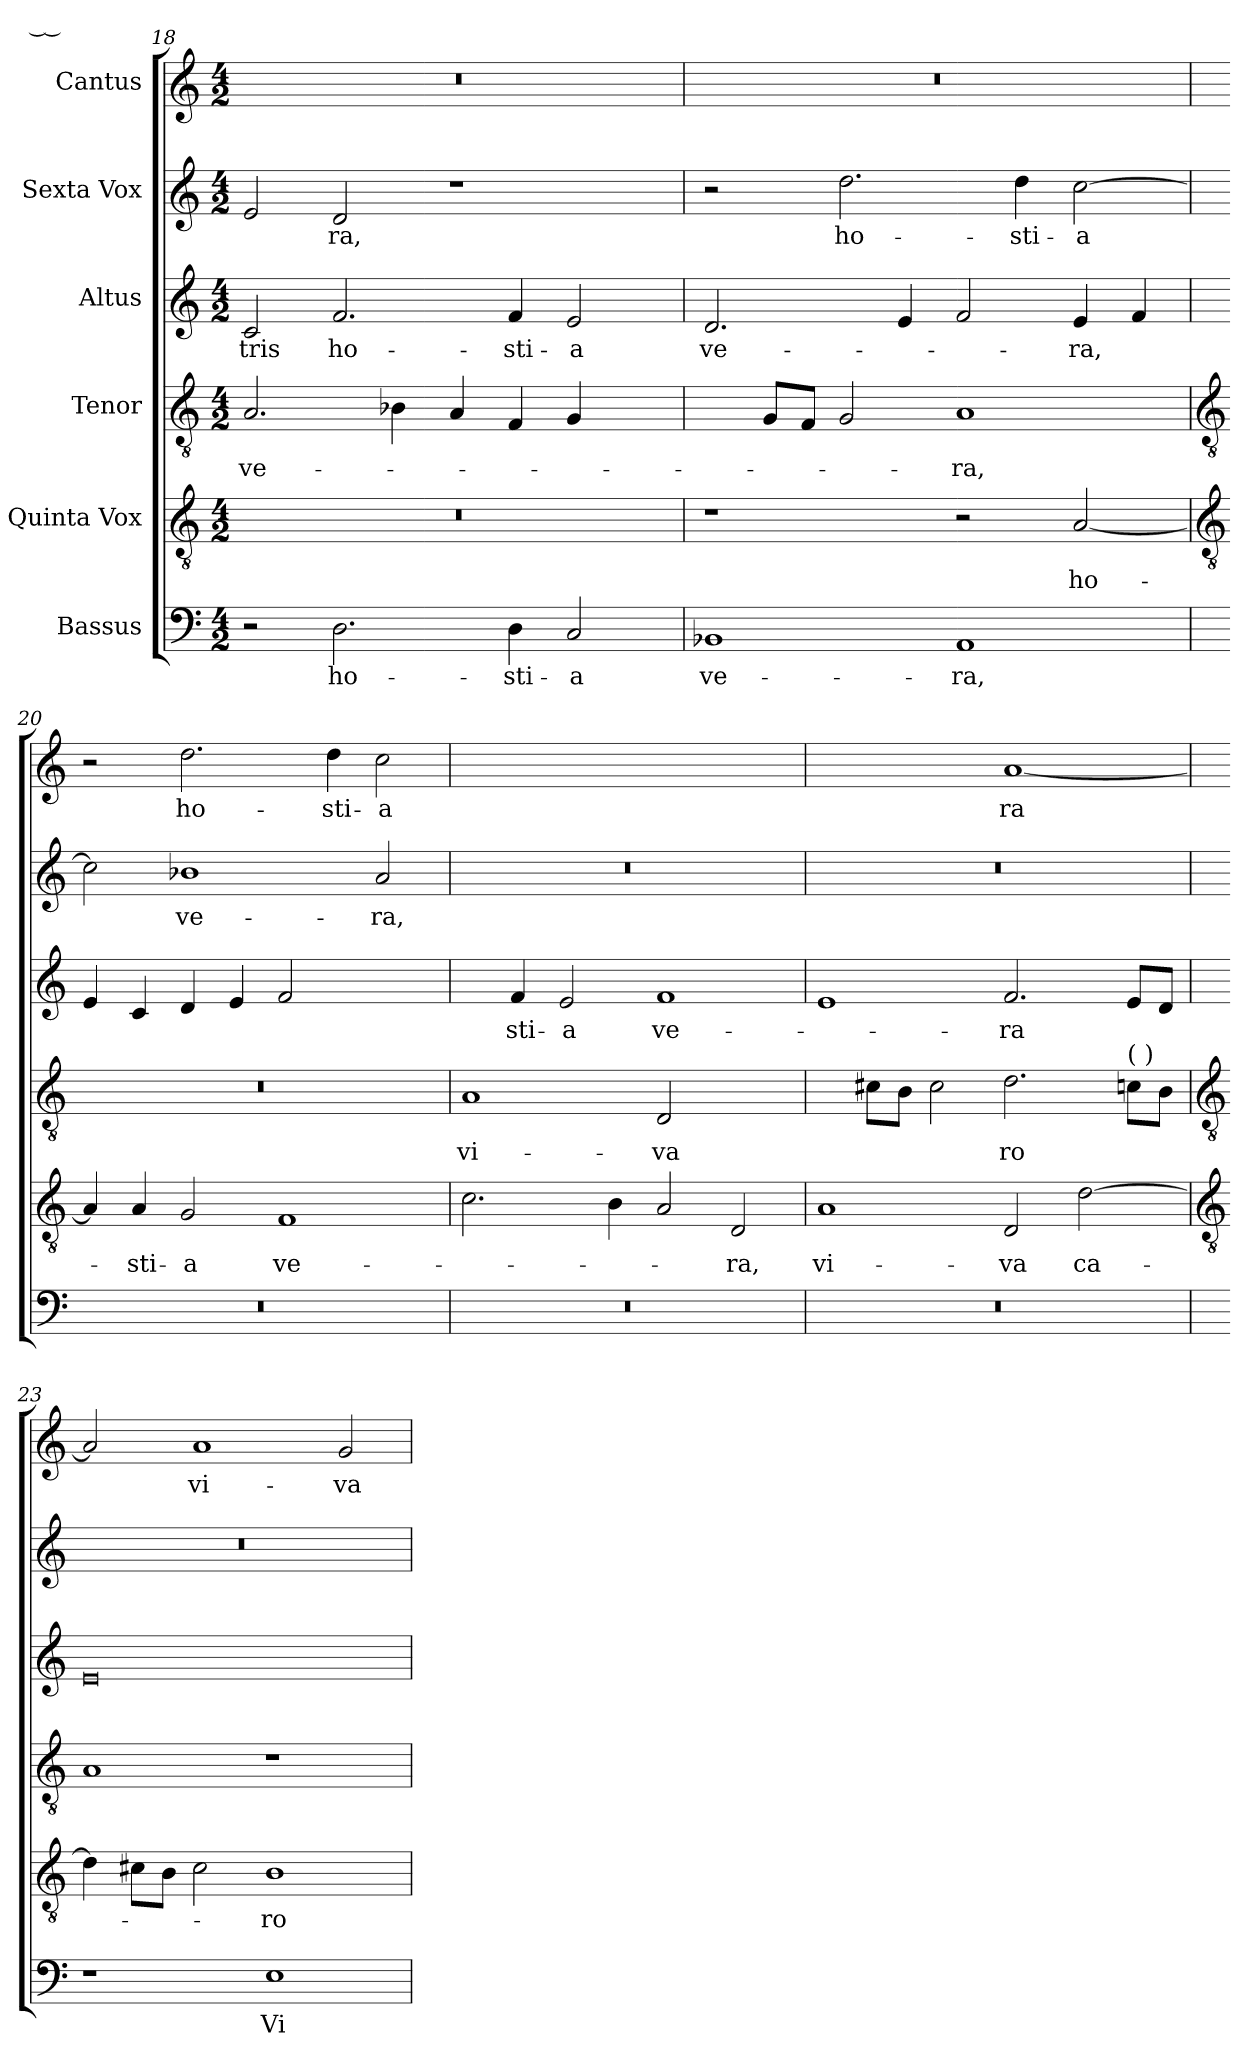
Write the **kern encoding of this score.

**kern	**text	**kern	**text	**kern	**text	**kern	**text	**kern	**text	**kern	**text
*part6	*part6	*part5	*part5	*part4	*part4	*part3	*part3	*part2	*part2	*part1	*part1
*staff6	*staff6	*staff5	*staff5	*staff4	*staff4	*staff3	*staff3	*staff2	*staff2	*staff1	*staff1
*I"Bassus	*	*I"Quinta Vox	*	*I"Tenor	*	*I"Altus	*	*I"Sexta Vox	*	*I"Cantus	*
*clefF4	*	*clefGv2	*	*clefGv2	*	*clefG2	*	*clefG2	*	*clefG2	*
*k[]	*	*k[]	*	*k[]	*	*k[]	*	*k[]	*	*k[]	*
*C:	*	*C:	*	*C:	*	*C:	*	*C:	*	*C:	*
*M4/2	*	*M4/2	*	*M4/2	*	*M4/2	*	*M4/2	*	*M4/2	*
=18	=18	=18	=18	=18	=18	=18	=18	=18	=18	=18	=18
!	!	!	!	!	!LO:LY:b	!	!LO:LY:b	!	!	!	!
2r	.	0r	.	2.A	ve-	2c	-tris	2e	.	0r	.
!	!LO:LY:b	!	!	!	!	!	!LO:LY:b	!	!LO:LY:b	!	!
2.D	ho-	.	.	.	.	2.f	ho-	2d	-ra,	.	.
.	.	.	.	4B-X	.	.	.	.	.	.	.
.	.	.	.	4A	.	.	.	1r	.	.	.
!	!LO:LY:b	!	!	!	!	!	!LO:LY:b	!	!	!	!
4D	-sti-	.	.	4F	.	4f	-sti-	.	.	.	.
!	!LO:LY:b	!	!	!	!	!	!LO:LY:b	!	!	!	!
2C	-a	.	.	4G	.	2e	-a	.	.	.	.
.	.	.	.	[4Ayy	.	.	.	.	.	.	.
=19	=19	=19	=19	=19	=19	=19	=19	=19	=19	=19	=19
!	!LO:LY:b	!	!	!	!	!	!LO:LY:b	!	!	!	!
1BB-X	ve-	1r	.	4Ayy]	.	2.d	ve-	2r	.	0r	.
.	.	.	.	8GL	.	.	.	.	.	.	.
.	.	.	.	8FJ	.	.	.	.	.	.	.
!	!	!	!	!	!	!	!	!	!LO:LY:b	!	!
.	.	.	.	2G	.	.	.	2.dd	ho-	.	.
.	.	.	.	.	.	4e	.	.	.	.	.
!	!LO:LY:b	!	!	!	!LO:LY:b	!	!	!	!	!	!
1AA	-ra,	2r	.	1A	-ra,	2f	.	.	.	.	.
!	!	!	!	!	!	!	!	!	!LO:LY:b	!	!
.	.	.	.	.	.	.	.	4dd	-sti-	.	.
!	!	!	!LO:LY:b	!	!	!	!LO:LY:b	!	!LO:LY:b	!	!
.	.	[2A	ho-	.	.	4e	-ra,	[2cc	-a	.	.
.	.	.	.	.	.	4f	.	.	.	.	.
!!LO:LB:g=z
=20	=20	=20	=20	=20	=20	=20	=20	=20	=20	=20	=20
*	*	*clefGv2	*	*clefGv2	*	*	*	*	*	*	*
0r	.	4A]	.	0r	.	4e	.	2cc]	.	2r	.
!	!	!	!LO:LY:b	!	!	!	!	!	!	!	!
.	.	4A	-sti-	.	.	4c	.	.	.	.	.
!	!	!	!LO:LY:b	!	!	!	!	!	!LO:LY:b	!	!LO:LY:b
.	.	2G	-a	.	.	4d	.	1b-X	ve-	2.dd	ho-
.	.	.	.	.	.	4e	.	.	.	.	.
!	!	!	!LO:LY:b	!	!	!	!	!	!	!	!
.	.	1F	ve-	.	.	2f	.	.	.	.	.
!	!	!	!	!	!	!	!	!	!	!	!LO:LY:b
.	.	.	.	.	.	.	.	.	.	4dd	-sti-
!	!	!	!	!	!	!	!LO:LY:b	!	!LO:LY:b	!	!LO:LY:b
.	.	.	.	.	.	[2fyy	ho-	2a	-ra,	2cc	-a
=21	=21	=21	=21	=21	=21	=21	=21	=21	=21	=21	=21
!	!	!	!	!	!LO:LY:b	!	!	!	!	!	!LO:LY:b
0r	.	2.c	.	1A	vi-	4fyy]	.	0r	.	[0ayy	ve-
!	!	!	!	!	!	!	!LO:LY:b	!	!	!	!
.	.	.	.	.	.	4f	-sti-	.	.	.	.
!	!	!	!	!	!	!	!LO:LY:b	!	!	!	!
.	.	.	.	.	.	2e	-a	.	.	.	.
.	.	4B	.	.	.	.	.	.	.	.	.
!	!	!	!	!	!LO:LY:b	!	!LO:LY:b	!	!	!	!
.	.	2A	.	2D	-va	1f	ve-	.	.	.	.
!	!	!	!LO:LY:b	!	!LO:LY:b	!	!	!	!	!	!
.	.	2D	-ra,	[2dyy	ca	.	.	.	.	.	.
=22	=22	=22	=22	=22	=22	=22	=22	=22	=22	=22	=22
!	!	!	!LO:LY:b	!	!	!	!	!	!	!	!
0r	.	1A	vi-	4dyy]	.	1e	.	0r	.	1ayy]	.
.	.	.	.	8c#L	.	.	.	.	.	.	.
.	.	.	.	8BJ	.	.	.	.	.	.	.
.	.	.	.	2c#	.	.	.	.	.	.	.
!	!	!	!LO:LY:b	!	!LO:LY:b	!	!LO:LY:b	!	!	!	!LO:LY:b
.	.	2D	-va	2.d	ro	2.f	-ra	.	.	[1a	-ra
!	!	!	!LO:LY:b	!	!	!	!	!	!	!	!
.	.	[2d	ca-	.	.	.	.	.	.	.	.
!	!	!	!	!LO:TX:a:t=(  )	!	!	!	!	!	!	!
.	.	.	.	8cL	.	8eL	.	.	.	.	.
.	.	.	.	8BJ	.	8dJ	.	.	.	.	.
!!LO:LB:g=z
=23	=23	=23	=23	=23	=23	=23	=23	=23	=23	=23	=23
*	*	*clefGv2	*	*clefGv2	*	*	*	*	*	*	*
!	!	!	!	!	!LO:LY:b	!	!	!	!	!	!
1r	.	4d]	.	1A	___	0e	.	0r	.	2a]	.
.	.	8c#L	.	.	.	.	.	.	.	.	.
.	.	8BJ	.	.	.	.	.	.	.	.	.
!	!	!	!	!	!	!	!	!	!	!	!LO:LY:b
.	.	2c#	.	.	.	.	.	.	.	1a	vi-
!	!LO:LY:b	!	!LO:LY:b	!	!	!	!	!	!	!	!
1E	Vi-	1B	-ro	1r	.	.	.	.	.	.	.
!	!	!	!	!	!	!	!	!	!	!	!LO:LY:b
.	.	.	.	.	.	.	.	.	.	2g	-va
=	=	=	=	=	=	=	=	=	=	=	=
*-	*-	*-	*-	*-	*-	*-	*-	*-	*-	*-	*-
